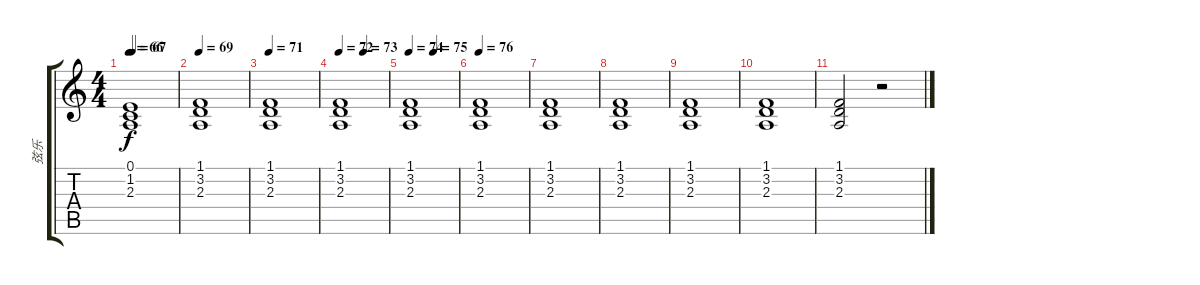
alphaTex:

\track ("弦乐" "弦乐") {instrument stringensemble2}
\staff {score tabs}
\tuning (E4 B3 G3 D3 A2 E2) {hide}
\ts (4 4)
\tempo 66
\tempo (67 0.0625)
\clef g2
\ks c
(0.1 1.2 2.3).1{dy f} |
\tempo 69
(1.1 3.2 2.3).1 |
\tempo 71
(1.1 3.2 2.3).1 |
\tempo 72
\tempo (73 0.5)
(1.1 3.2 2.3).1 |
\tempo 74
\tempo (75 0.5)
(1.1 3.2 2.3).1 |
\tempo 76
(1.1 3.2 2.3).1 |
(1.1 3.2 2.3).1 |
(1.1 3.2 2.3).1 |
(1.1 3.2 2.3).1 |
(1.1 3.2 2.3).1 |
(1.1 3.2 2.3).2 r.2
